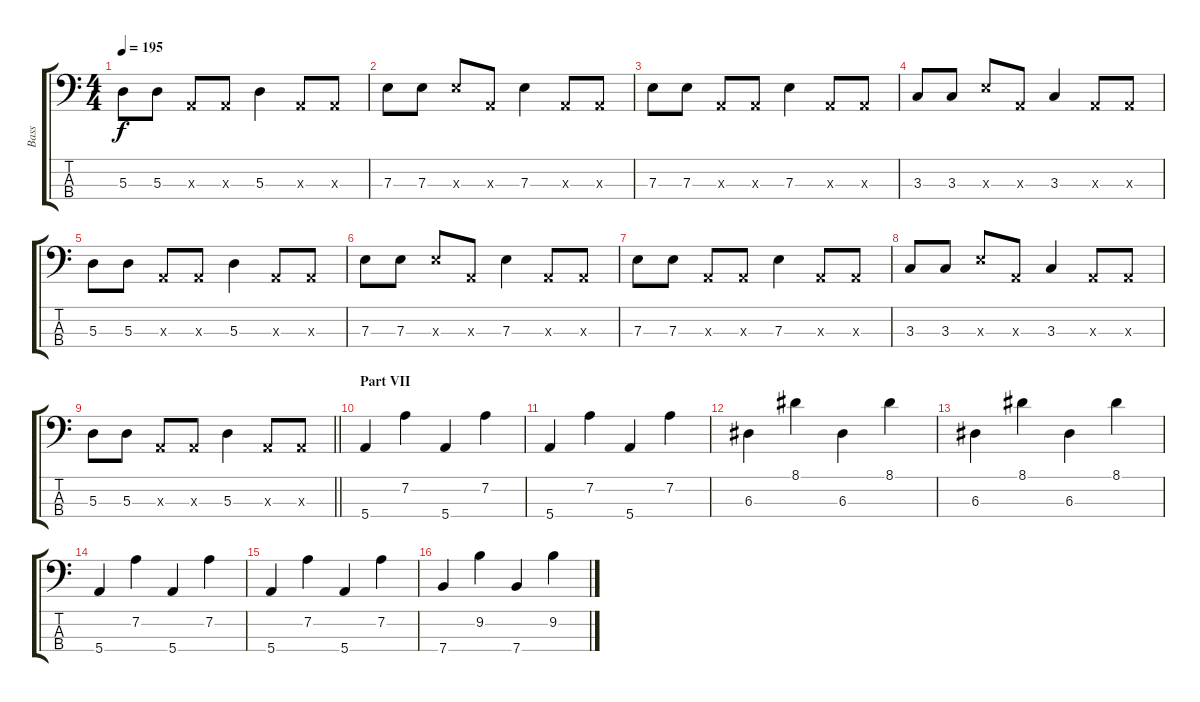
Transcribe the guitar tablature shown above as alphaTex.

\track ("Bass" "Bass") {instrument electricbasspick}
\staff {score tabs}
\tuning (G2 D2 A1 E1) {hide}
\ts (4 4)
\tempo 195
\clef f4
\ks c
5.3.8{dy f} 5.3.8 0.3{x}.8 0.3{x}.8 5.3.4 0.3{x}.8 0.3{x}.8 |
7.3.8 7.3.8 7.3{x}.8 0.3{x}.8 7.3.4 0.3{x}.8 0.3{x}.8 |
7.3.8 7.3.8 0.3{x}.8 0.3{x}.8 7.3.4 0.3{x}.8 0.3{x}.8 |
3.3.8 3.3.8 7.3{x}.8 0.3{x}.8 3.3.4 0.3{x}.8 0.3{x}.8 |
5.3.8 5.3.8 0.3{x}.8 0.3{x}.8 5.3.4 0.3{x}.8 0.3{x}.8 |
7.3.8 7.3.8 7.3{x}.8 0.3{x}.8 7.3.4 0.3{x}.8 0.3{x}.8 |
7.3.8 7.3.8 0.3{x}.8 0.3{x}.8 7.3.4 0.3{x}.8 0.3{x}.8 |
3.3.8 3.3.8 7.3{x}.8 0.3{x}.8 3.3.4 0.3{x}.8 0.3{x}.8 |
\barLineRight lightlight
5.3.8 5.3.8 0.3{x}.8 0.3{x}.8 5.3.4 0.3{x}.8 0.3{x}.8 |
\section ("" "Part VII")
5.4.4 7.2.4 5.4.4 7.2.4 |
5.4.4 7.2.4 5.4.4 7.2.4 |
6.3.4 8.1.4 6.3.4 8.1.4 |
6.3.4 8.1.4 6.3.4 8.1.4 |
5.4.4 7.2.4 5.4.4 7.2.4 |
5.4.4 7.2.4 5.4.4 7.2.4 |
7.4.4 9.2.4 7.4.4 9.2.4
